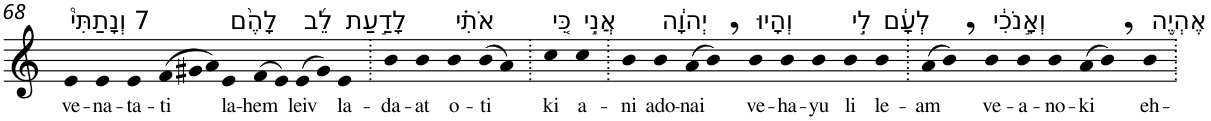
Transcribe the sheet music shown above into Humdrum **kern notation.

**kern	**text
*part1	*part1
*staff1	*staff1
*I"Piano	*
*I'Pno	*
!!LO:PB:g=z
*clefG2	*
*k[]	*
=68	=68
!LO:TX:a:t=7 וְנָתַתִּי֩	!
!	!LO:LY:b
4e	ve-
!	!LO:LY:b
4e	-na-
!	!LO:LY:b
4e	-ta-
*Xtuplet	*
!	!LO:LY:b
(>12f	-ti
12g#X	.
12a)	.
!LO:TX:a:t=לָהֶ֨ם	!
!	!LO:LY:b
4e	la-
!	!LO:LY:b
(>8f	-hem
8e)	.
!LO:TX:a:t=לֵ֜ב	!
!	!LO:LY:b
(>8e	leiv
8g#)	.
!LO:TX:a:t=לָדַ֣עַת	!
!	!LO:LY:b
4e	la-
=69.	=69.
!	!LO:LY:b
4b	-da-
!	!LO:LY:b
4b	-at
!LO:TX:a:t=אֹתִ֗י	!
!	!LO:LY:b
4b	o-
!	!LO:LY:b
(>8b	-ti
8a)	.
=70.	=70.
!LO:TX:a:t=כִּ֚י	!
!	!LO:LY:b
4cc	ki
!LO:TX:a:t=אֲנִ֣י	!
!	!LO:LY:b
4cc	a-
=71.	=71.
!	!LO:LY:b
4b	-ni
!LO:TX:a:t=יְהוָ֔ה	!
!	!LO:LY:b
4b	ado-
!	!LO:LY:b
(>8a	-nai
8b,)	.
!LO:TX:a:t=וְהָיוּ	!
!	!LO:LY:b
4b	ve-
!	!LO:LY:b
4b	-ha-
!	!LO:LY:b
4b	-yu
!LO:TX:a:t=לִ֣י	!
!	!LO:LY:b
4b	li
!LO:TX:a:t=לְעָ֔ם	!
!	!LO:LY:b
4b	le-
=72.	=72.
!	!LO:LY:b
(>8a	-am
8b,)	.
!LO:TX:a:t=וְאָ֣נֹכִ֔י	!
!	!LO:LY:b
4b	ve-
!	!LO:LY:b
4b	-a-
!	!LO:LY:b
4b	-no-
!	!LO:LY:b
(>8a	-ki
8b,)	.
!LO:TX:a:t=אֶהְיֶ֥ה	!
!	!LO:LY:b
4b	eh-
=.	=.
*-	*-
